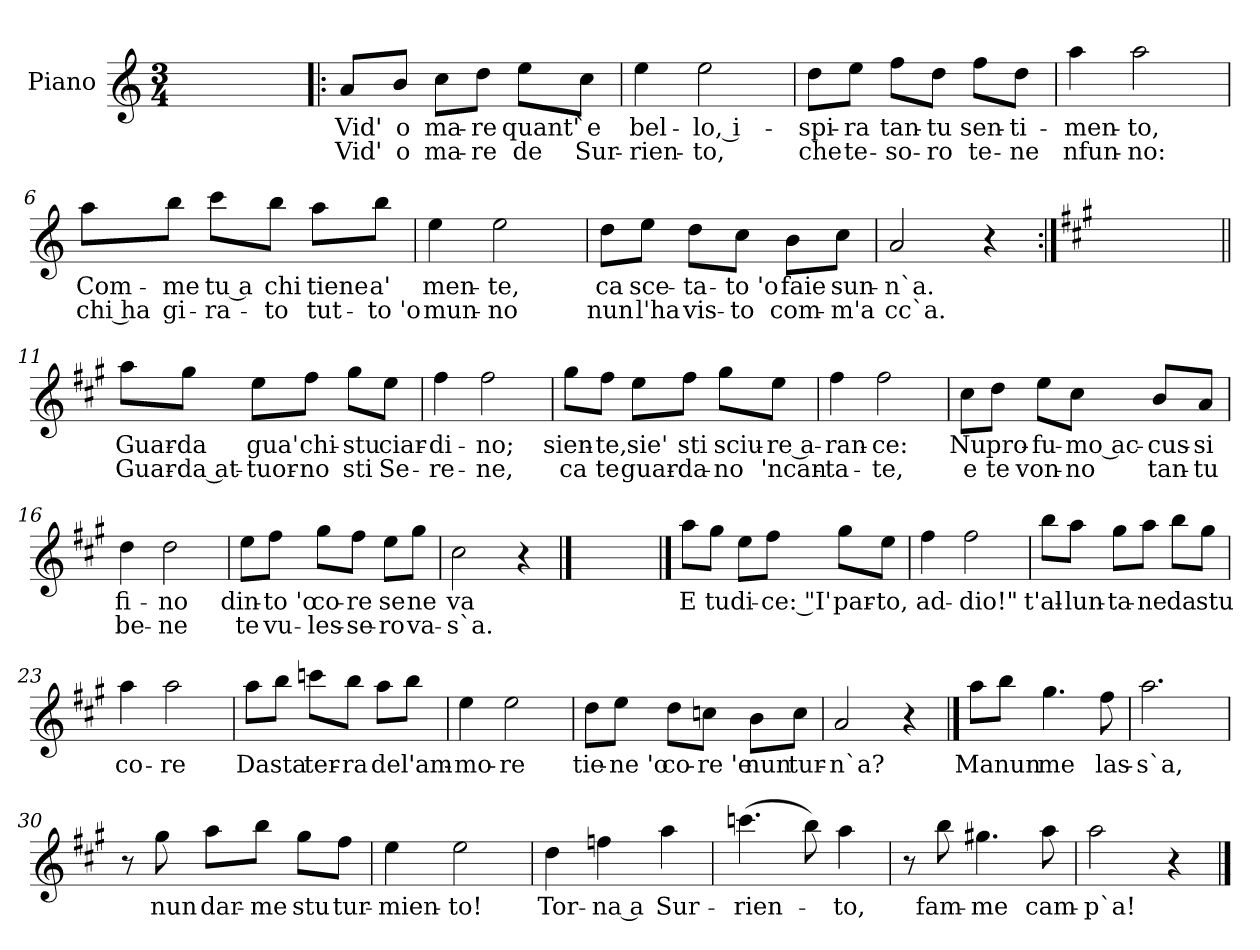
**kern	**text	**text
*part1	*part1	*part1
*staff1	*staff1	*staff1
*I"Piano	*	*
*I'Pno	*	*
*clefG2	*	*
*k[]	*	*
*M3/4	*	*
=1	=1	=1
2.ryy	.	.
=2!|:	=2!|:	=2!|:
!	!LO:LY:b	!LO:LY:b
8a/L	Vid'	Vid'
!	!LO:LY:b	!LO:LY:b
8b/J	o	o
!	!LO:LY:b	!LO:LY:b
8cc\L	ma-	ma-
!	!LO:LY:b	!LO:LY:b
8dd\J	-re	-re
!	!LO:LY:b	!LO:LY:b
8ee\L	quant'	de
!	!LO:LY:b	!LO:LY:b
8cc\J	`e	Sur-
=3	=3	=3
!	!LO:LY:b	!LO:LY:b
4ee\	bel-	-rien-
!	!LO:LY:b	!LO:LY:b
2ee\	-lo, i-	-to,
=4	=4	=4
!	!LO:LY:b	!LO:LY:b
8dd\L	-spi-	che
!	!LO:LY:b	!LO:LY:b
8ee\J	-ra	te-
!	!LO:LY:b	!LO:LY:b
8ff\L	tan-	-so-
!	!LO:LY:b	!LO:LY:b
8dd\J	-tu	-ro
!	!LO:LY:b	!LO:LY:b
8ff\L	sen-	te-
!	!LO:LY:b	!LO:LY:b
8dd\J	-ti-	-ne
=5	=5	=5
!	!LO:LY:b	!LO:LY:b
4aa\	-men-	nfun-
!	!LO:LY:b	!LO:LY:b
2aa\	-to,	-no:
=6	=6	=6
!	!LO:LY:b	!LO:LY:b
8aa\L	Com-	chi ha
!	!LO:LY:b	!LO:LY:b
8bb\J	-me	gi-
!	!LO:LY:b	!LO:LY:b
8ccc\L	tu a	-ra-
!	!LO:LY:b	!LO:LY:b
8bb\J	chi	-to
!	!LO:LY:b	!LO:LY:b
8aa\L	tiene	tut-
!	!LO:LY:b	!LO:LY:b
8bb\J	a'	-to 'o
=7	=7	=7
!	!LO:LY:b	!LO:LY:b
4ee\	men-	mun-
!	!LO:LY:b	!LO:LY:b
2ee\	-te,	-no
!!LO:LB:g=z
=8	=8	=8
!	!LO:LY:b	!LO:LY:b
8dd\L	ca	nun
!	!LO:LY:b	!LO:LY:b
8ee\J	sce-	l'ha
!	!LO:LY:b	!LO:LY:b
8dd\L	-ta-	vis-
!	!LO:LY:b	!LO:LY:b
8cc\J	-to 'o	-to
!	!LO:LY:b	!LO:LY:b
8b\L	faie	com-
!	!LO:LY:b	!LO:LY:b
8cc\J	sun-	-m'a
=9	=9	=9
!	!LO:LY:b	!LO:LY:b
2a/	-n`a.	cc`a.
4r	.	.
=10:|!	=10:|!	=10:|!
*k[f#c#g#]	*	*
*A:	*	*
2.ryy	.	.
=11||	=11||	=11||
!	!LO:LY:b	!LO:LY:b
8aa\L	Guar-	Guar-
!	!LO:LY:b	!LO:LY:b
8gg#\J	-da	-da at-
!	!LO:LY:b	!LO:LY:b
8ee\L	gua'	-tuor-
!	!LO:LY:b	!LO:LY:b
8ff#\J	chi-	-no
!	!LO:LY:b	!LO:LY:b
8gg#\L	-stu	sti
!	!LO:LY:b	!LO:LY:b
8ee\J	ciar-	Se-
=12	=12	=12
!	!LO:LY:b	!LO:LY:b
4ff#\	-di-	-re-
!	!LO:LY:b	!LO:LY:b
2ff#\	-no;	-ne,
=13	=13	=13
!	!LO:LY:b	!LO:LY:b
8gg#\L	sien-	ca
!	!LO:LY:b	!LO:LY:b
8ff#\J	-te,	te
!	!LO:LY:b	!LO:LY:b
8ee\L	sie'	guar-
!	!LO:LY:b	!LO:LY:b
8ff#\J	sti	-da-
!	!LO:LY:b	!LO:LY:b
8gg#\L	sciu-	-no
!	!LO:LY:b	!LO:LY:b
8ee\J	-re a-	'ncan-
=14	=14	=14
!	!LO:LY:b	!LO:LY:b
4ff#\	-ran-	-ta-
!	!LO:LY:b	!LO:LY:b
2ff#\	-ce:	-te,
!!LO:LB:g=z
=15	=15	=15
!	!LO:LY:b	!LO:LY:b
8cc#\L	Nu	e
!	!LO:LY:b	!LO:LY:b
8dd\J	pro-	te
!	!LO:LY:b	!LO:LY:b
8ee\L	-fu-	von-
!	!LO:LY:b	!LO:LY:b
8cc#\J	-mo ac-	-no
!	!LO:LY:b	!LO:LY:b
8b/L	-cus-	tan-
!	!LO:LY:b	!LO:LY:b
8a/J	-si	-tu
=16	=16	=16
!	!LO:LY:b	!LO:LY:b
4dd\	fi-	be-
!	!LO:LY:b	!LO:LY:b
2dd\	-no	-ne
=17	=17	=17
!	!LO:LY:b	!LO:LY:b
8ee\L	din-	te
!	!LO:LY:b	!LO:LY:b
8ff#\J	-to 'o	vu-
!	!LO:LY:b	!LO:LY:b
8gg#\L	co-	-les-
!	!LO:LY:b	!LO:LY:b
8ff#\J	-re	-se-
!	!LO:LY:b	!LO:LY:b
8ee\L	se	-ro
!	!LO:LY:b	!LO:LY:b
8gg#\J	ne	va-
=18	=18	=18
!	!LO:LY:b	!LO:LY:b
2cc#\	va	-s`a.
4r	.	.
==19	==19	==19
2.ryy	.	.
==20	==20	==20
!	!LO:LY:b	!
8aa\L	E	.
!	!LO:LY:b	!
8gg#\J	tu	.
!	!LO:LY:b	!
8ee\L	di-	.
!	!LO:LY:b	!
8ff#\J	-ce: "I'	.
!	!LO:LY:b	!
8gg#\L	par-	.
!	!LO:LY:b	!
8ee\J	-to,	.
=21	=21	=21
!	!LO:LY:b	!
4ff#\	ad-	.
!	!LO:LY:b	!
2ff#\	-dio!"	.
!!LO:LB:g=z
=22	=22	=22
!	!LO:LY:b	!
8bb\L	t'al-	.
!	!LO:LY:b	!
8aa\J	-lun-	.
!	!LO:LY:b	!
8gg#\L	-ta-	.
!	!LO:LY:b	!
8aa\J	-ne	.
!	!LO:LY:b	!
8bb\L	da	.
!	!LO:LY:b	!
8gg#\J	stu	.
=23	=23	=23
!	!LO:LY:b	!
4aa\	co-	.
!	!LO:LY:b	!
2aa\	-re	.
=24	=24	=24
!	!LO:LY:b	!
8aa\L	Da	.
!	!LO:LY:b	!
8bb\J	sta	.
!	!LO:LY:b	!
8cccn\L	ter-	.
!	!LO:LY:b	!
8bb\J	-ra	.
!	!LO:LY:b	!
8aa\L	de	.
!	!LO:LY:b	!
8bb\J	l'am-	.
=25	=25	=25
!	!LO:LY:b	!
4ee\	-mo-	.
!	!LO:LY:b	!
2ee\	-re	.
=26	=26	=26
!	!LO:LY:b	!
8dd\L	tie-	.
!	!LO:LY:b	!
8ee\J	-ne 'o	.
!	!LO:LY:b	!
8dd\L	co-	.
!	!LO:LY:b	!
8ccn\J	-re 'e	.
!	!LO:LY:b	!
8b\L	nun	.
!	!LO:LY:b	!
8cc\J	tur-	.
=27	=27	=27
!	!LO:LY:b	!
2a/	-n`a?	.
4r	.	.
==28	==28	==28
!	!LO:LY:b	!
8aa\L	Ma	.
!	!LO:LY:b	!
8bb\J	nun	.
!	!LO:LY:b	!
4.gg#\	me	.
!	!LO:LY:b	!
8ff#\	las-	.
!!LO:LB:g=z
=29	=29	=29
!	!LO:LY:b	!
2.aa\	-s`a,	.
=30	=30	=30
8r	.	.
!	!LO:LY:b	!
8gg#\	nun	.
!	!LO:LY:b	!
8aa\L	dar-	.
!	!LO:LY:b	!
8bb\J	-me	.
!	!LO:LY:b	!
8gg#\L	stu	.
!	!LO:LY:b	!
8ff#\J	tur-	.
=31	=31	=31
!	!LO:LY:b	!
4ee\	-mien-	.
!	!LO:LY:b	!
2ee\	-to!	.
=32	=32	=32
!	!LO:LY:b	!
4dd\	Tor-	.
!	!LO:LY:b	!
4ffn\	-na a	.
!	!LO:LY:b	!
4aa\	Sur-	.
=33	=33	=33
!	!LO:LY:b	!
(>4.cccn\	-rien-	.
8bb\)	.	.
!	!LO:LY:b	!
4aa\	-to,	.
=34	=34	=34
8r	.	.
!	!LO:LY:b	!
8bb\	fam-	.
!	!LO:LY:b	!
4.gg#X\	-me	.
!	!LO:LY:b	!
8aa\	cam-	.
=35	=35	=35
!	!LO:LY:b	!
2aa\	-p`a!	.
4r	.	.
==	==	==
*-	*-	*-
